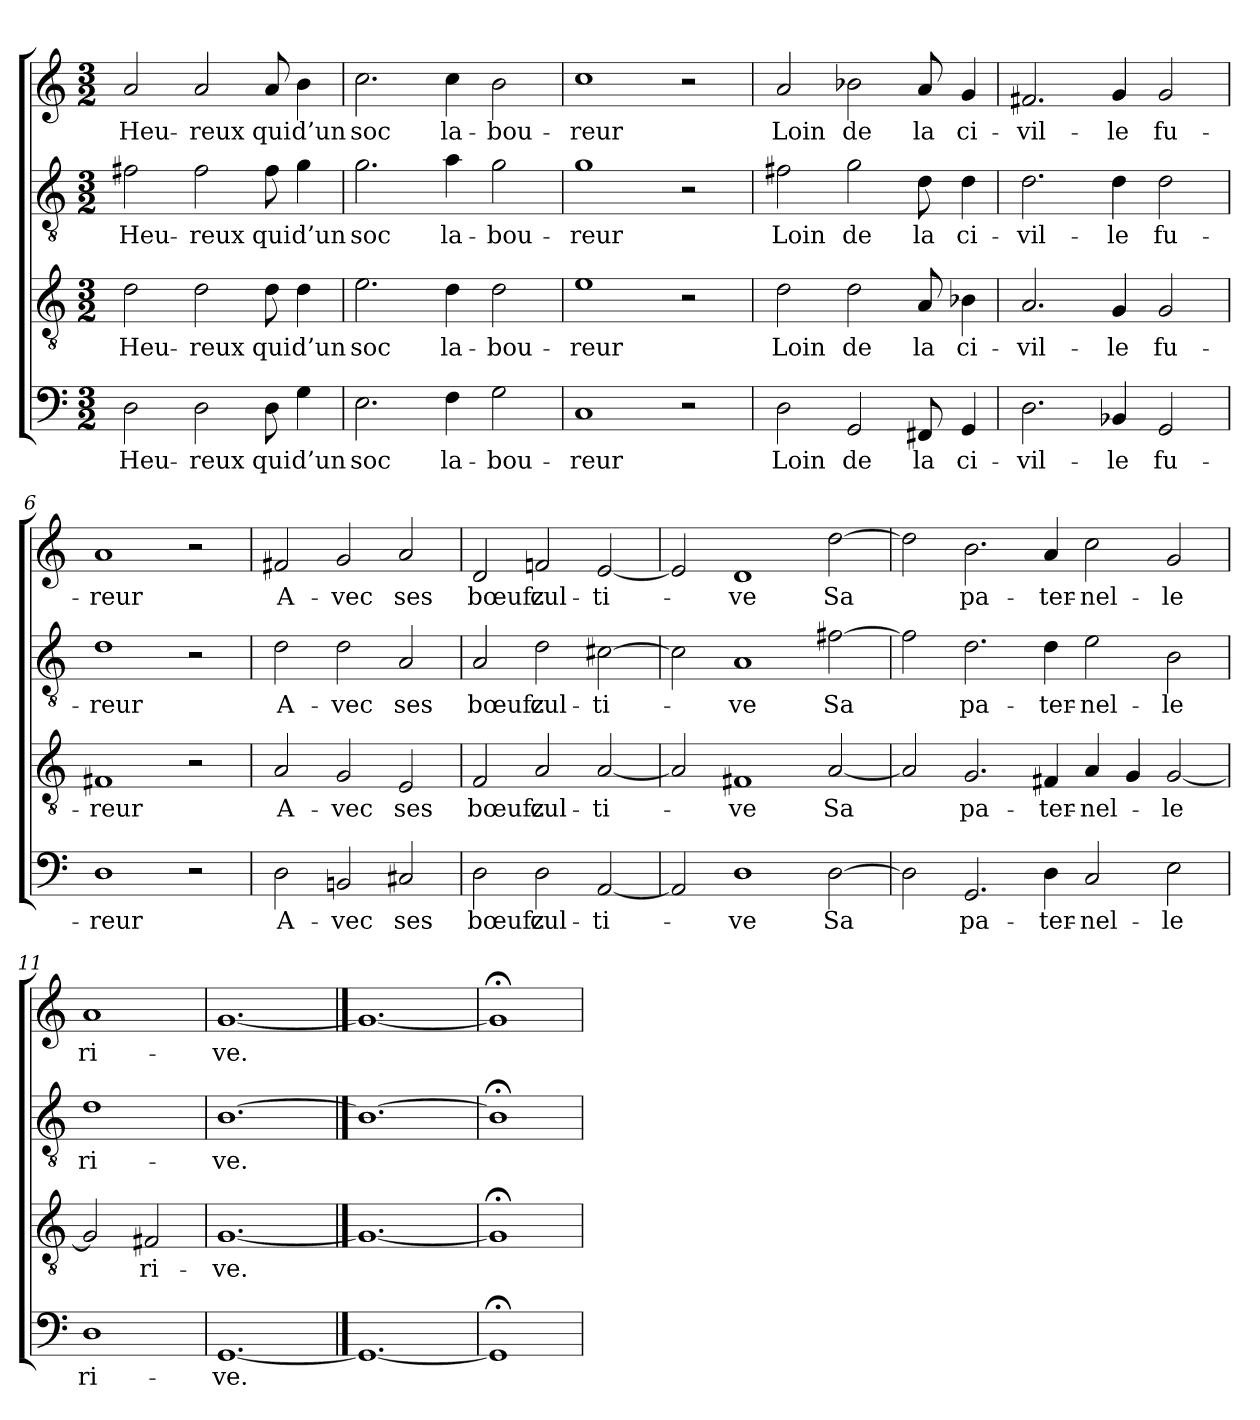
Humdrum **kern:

**kern	**text	**kern	**text	**kern	**text	**kern	**text
*part4	*part4	*part3	*part3	*part2	*part2	*part1	*part1
*staff4	*staff4	*staff3	*staff3	*staff2	*staff2	*staff1	*staff1
*clefF4	*	*clefGv2	*	*clefGv2	*	*clefG2	*
*k[]	*	*k[]	*	*k[]	*	*k[]	*
*M3/2	*	*M3/2	*	*M3/2	*	*M3/2	*
=1	=1	=1	=1	=1	=1	=1	=1
2D	Heu-	2d	Heu-	2f#X	Heu-	2a	Heu-
2D	-reux	2d	-reux	2f#	-reux	2a	-reux
*Xtuplet	*	*Xtuplet	*	*Xtuplet	*	*Xtuplet	*
12D	qui	12d	qui	12f#	qui	12a	qui
6G	d’un	6d	d’un	6g	d’un	6b	d’un
=2	=2	=2	=2	=2	=2	=2	=2
2.E	soc	2.e	soc	2.g	soc	2.cc	soc
4F	la-	4d	la-	4a	la-	4cc	la-
2G	-bou-	2d	-bou-	2g	-bou-	2b	-bou-
=3	=3	=3	=3	=3	=3	=3	=3
1C	-reur	1e	-reur	1g	-reur	1cc	-reur
2r	.	2r	.	2r	.	2r	.
!!LO:LB:g=z
=4	=4	=4	=4	=4	=4	=4	=4
2D	Loin	2d	Loin	2f#X	Loin	2a	Loin
2GG	de	2d	de	2g	de	2b-X	de
12FF#X	la	12A	la	12d	la	12a	la
6GG	ci-	6B-X	ci-	6d	ci-	6g	ci-
=5	=5	=5	=5	=5	=5	=5	=5
2.D	-vil-	2.A	-vil-	2.d	-vil-	2.f#X	-vil-
4BB-X	-le	4G	-le	4d	-le	4g	-le
2GG	fu-	2G	fu-	2d	fu-	2g	fu-
=6	=6	=6	=6	=6	=6	=6	=6
1D	-reur	1F#X	-reur	1d	-reur	1a	-reur
2r	.	2r	.	2r	.	2r	.
=7	=7	=7	=7	=7	=7	=7	=7
2D	A-	2A	A-	2d	A-	2f#X	A-
2BBn	-vec	2G	-vec	2d	-vec	2g	-vec
2C#X	ses	2E	ses	2A	ses	2a	ses
!!LO:LB:g=z
=8	=8	=8	=8	=8	=8	=8	=8
2D	bœufz	2F	bœufz	2A	bœufz	2d	bœufz
2D	cul-	2A	cul-	2d	cul-	2fn	cul-
[2AA	-ti-	[2A	-ti-	[2c#X	-ti-	[2e	-ti-
=9	=9	=9	=9	=9	=9	=9	=9
2AA]	.	2A]	.	2c#]	.	2e]	.
1D	-ve	1F#X	-ve	1A	-ve	1d	-ve
[2D	Sa	[2A	Sa	[2f#X	Sa	[2dd	Sa
=10	=10	=10	=10	=10	=10	=10	=10
2D]	.	2A]	.	2f#]	.	2dd]	.
2.GG	pa-	2.G	pa-	2.d	pa-	2.b	pa-
4D	-ter-	4F#X	-ter-	4d	-ter-	4a	-ter-
2C	-nel-	4A	-nel-	2e	-nel-	2cc	-nel-
.	.	4G	.	.	.	.	.
2E	-le	[2G	-le	2B	-le	2g	-le
=11	=11	=11	=11	=11	=11	=11	=11
1D	ri-	2G]	.	1d	ri-	1a	ri-
.	.	2F#X	ri-	.	.	.	.
=12	=12	=12	=12	=12	=12	=12	=12
[1.GG	-ve.	[1.G	-ve.	[1.B	-ve.	[1.g	-ve.
==13	==13	==13	==13	==13	==13	==13	==13
1.GG_	.	1.G_	.	1.B_	.	1.g_	.
=14	=14	=14	=14	=14	=14	=14	=14
1GG;<]	.	1G;<]	.	1B;<]	.	1g;<]	.
=	=	=	=	=	=	=	=
*-	*-	*-	*-	*-	*-	*-	*-
